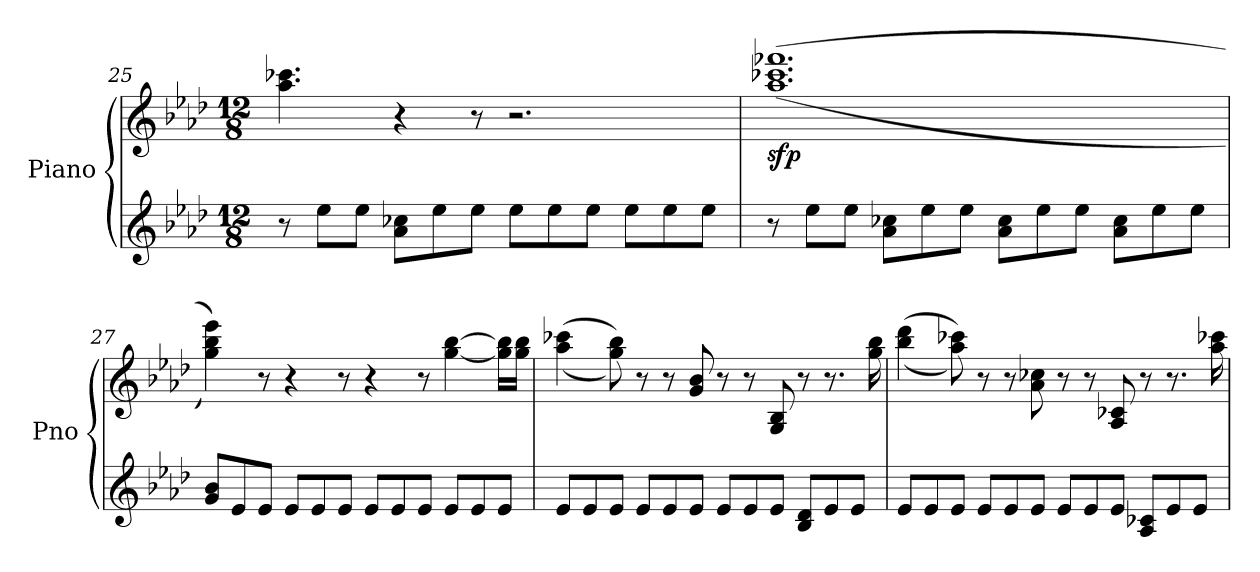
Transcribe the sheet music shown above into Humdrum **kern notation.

**kern	**kern	**dynam
*part1	*part1	*part1
*staff2	*staff1	*staff1/2
*I"Piano	*	*
*I'Pno	*	*
!!LO:LB:g=z
*clefG2	*clefG2	*
*k[b-e-a-d-]	*k[b-e-a-d-]	*
*M12/8	*M12/8	*
=25	=25	=25
8r	4.aa-\ 4.ccc-X\	.
8ee-\L	.	.
8ee-\J	.	.
8a-\ 8cc-X\L	4r	.
8ee-\	.	.
8ee-\J	8r	.
8ee-\L	2.r	.
8ee-\	.	.
8ee-\J	.	.
8ee-\L	.	.
8ee-\	.	.
8ee-\J	.	.
=26	=26	=26
!	!	!LO:DY:b
8r	((1.aa- 1.ccc-X 1.fff-X	sfp
8ee-\L	.	.
8ee-\J	.	.
8a-\ 8cc-X\L	.	.
8ee-\	.	.
8ee-\J	.	.
8a-\ 8cc-\L	.	.
8ee-\	.	.
8ee-\J	.	.
8a-\ 8cc-\L	.	.
8ee-\	.	.
8ee-\J	.	.
=27	=27	=27
8g/ 8b-/L	4gg\ 4bb-\ 4eee-\))	.
8e-/	.	.
8e-/J	8r	.
8e-/L	4r	.
8e-/	.	.
8e-/J	8r	.
8e-/L	4r	.
8e-/	.	.
8e-/J	8r	.
8e-/L	[4gg\ [4bb-\	.
8e-/	.	.
8e-/J	16gg\] 16bb-\]LL	.
.	16gg\ 16bb-\JJ	.
!!LO:LB:g=z
=28	=28	=28
8e-/L	((4aa-\ 4ccc-X\	.
8e-/	.	.
8e-/J	8gg\ 8bb-\))	.
8e-/L	8r	.
8e-/	8r	.
8e-/J	8g/ 8b-/	.
8e-/L	8r	.
8e-/	8r	.
8e-/J	8G/ 8B-/	.
8B-/ 8d-/L	8r	.
8e-/	8.r	.
8e-/J	.	.
.	16gg\ 16bb-\	.
=29	=29	=29
8e-/L	((4bb-\ 4ddd-\	.
8e-/	.	.
8e-/J	8aa-\ 8ccc-X\))	.
8e-/L	8r	.
8e-/	8r	.
8e-/J	8a-\ 8cc-X\	.
8e-/L	8r	.
8e-/	8r	.
8e-/J	8A-/ 8c-X/	.
8A-/ 8c-X/L	8r	.
8e-/	8.r	.
8e-/J	.	.
.	16aa-\ 16ccc-X\	.
=	=	=
*-	*-	*-
